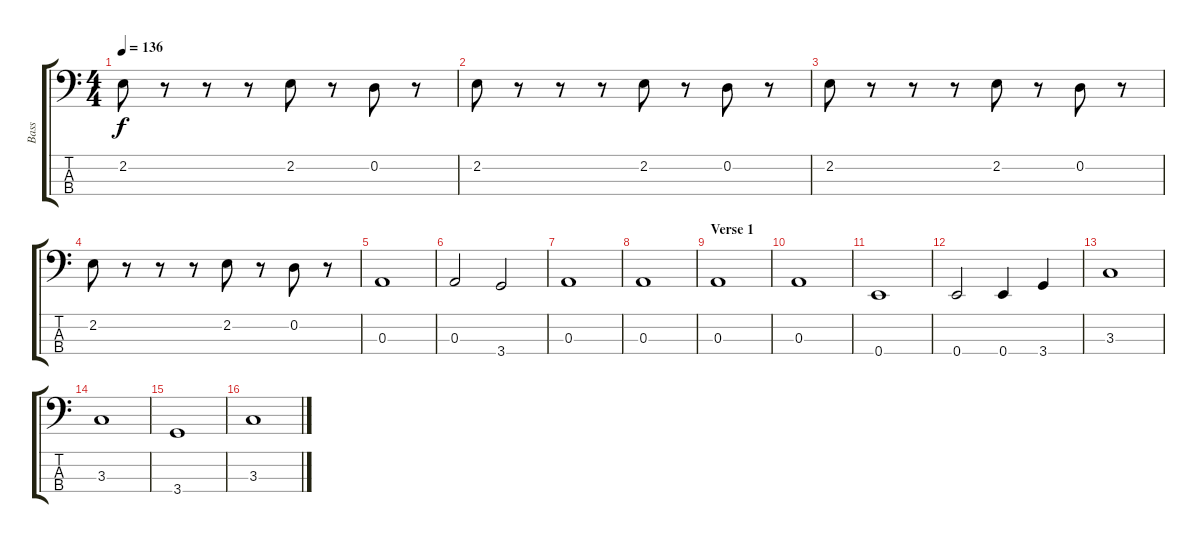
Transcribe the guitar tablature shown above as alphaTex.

\track ("Bass" "Bass") {instrument electricbasspick}
\staff {score tabs}
\tuning (G2 D2 A1 E1) {hide}
\ts (4 4)
\tempo 136
\clef f4
\ks c
2.2.8{dy f instrument electricbasspick} r.8 r.8 r.8 2.2.8 r.8 0.2.8 r.8 |
2.2.8 r.8 r.8 r.8 2.2.8 r.8 0.2.8 r.8 |
2.2.8 r.8 r.8 r.8 2.2.8 r.8 0.2.8 r.8 |
2.2.8 r.8 r.8 r.8 2.2.8 r.8 0.2.8 r.8 |
0.3.1 |
0.3.2 3.4.2 |
0.3.1 |
0.3.1 |
\section ("" "Verse 1")
0.3.1 |
0.3.1 |
0.4.1 |
0.4.2 0.4.4 3.4.4 |
3.3.1 |
3.3.1 |
3.4.1 |
3.3.1
